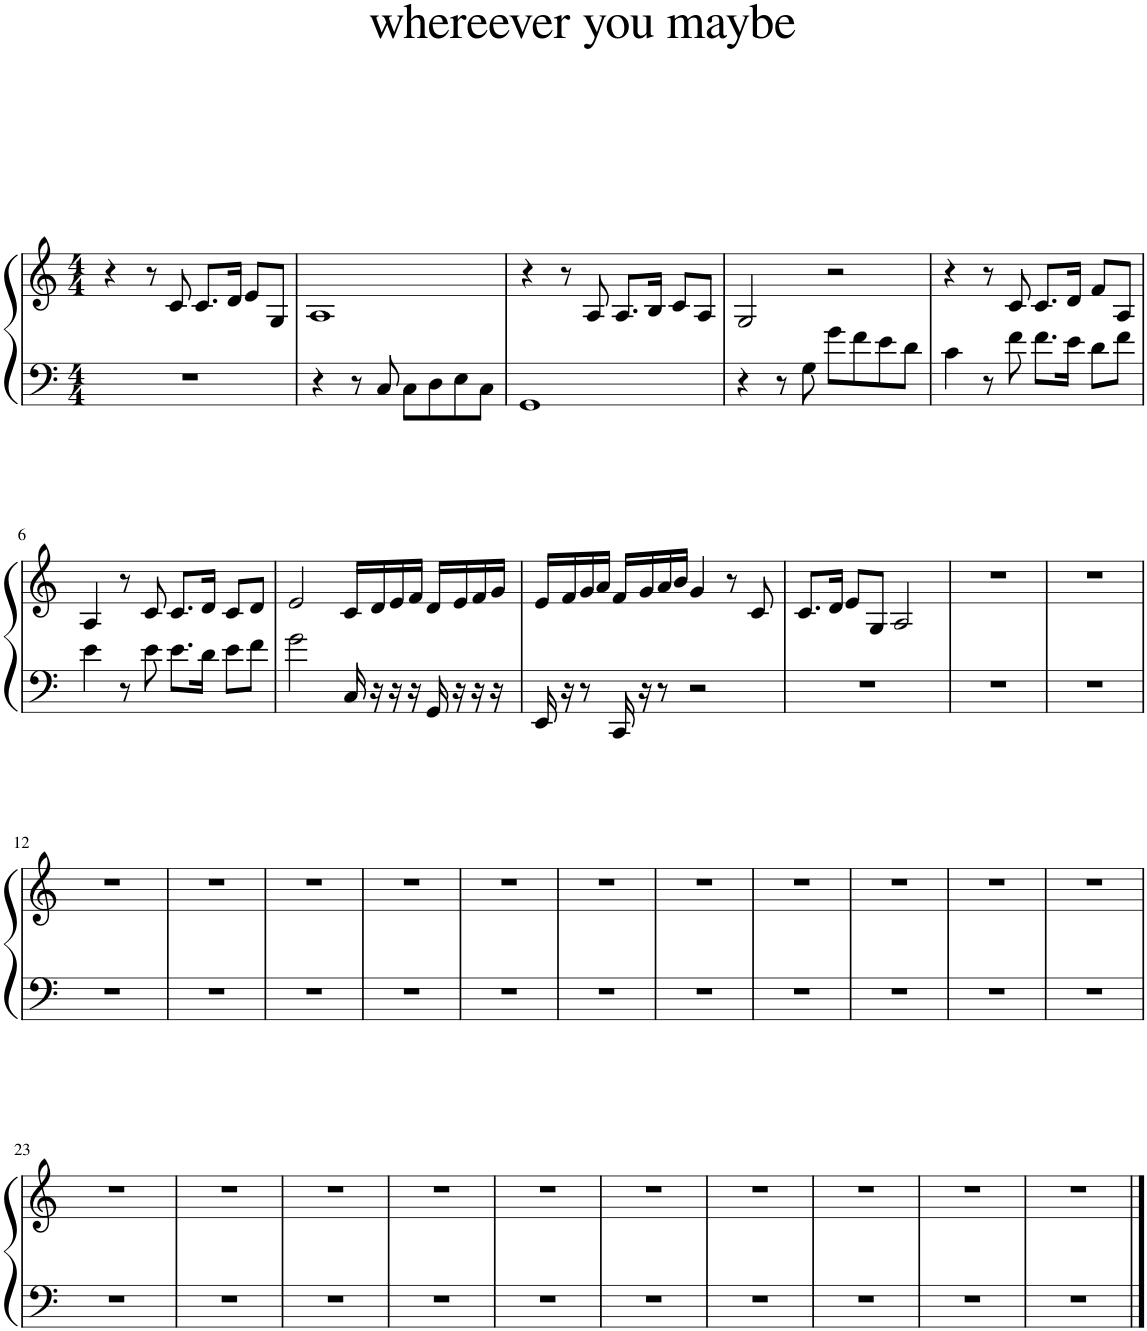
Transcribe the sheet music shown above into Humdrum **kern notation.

**kern	**kern
*part1	*part1
*staff2	*staff1
*I"Piano	*
*I'Pno.	*
*clefF4	*clefG2
*k[]	*k[]
*M4/4	*M4/4
=1	=1
1r	4r
.	8r
.	8c/
.	8.c/L
.	16d/Jk
.	8e/L
.	8G/J
=2	=2
4r	1A
8r	.
8C/	.
8C\L	.
8D\	.
8E\	.
8C\J	.
=3	=3
1GG	4r
.	8r
.	8A/
.	8.A/L
.	16B/Jk
.	8c/L
.	8A/J
=4	=4
4r	2G/
8r	.
8G\	.
8g\L	2r
8f\	.
8e\	.
8d\J	.
=5	=5
4c\	4r
8r	8r
8f\	8c/
8.f\L	8.c/L
16e\Jk	16d/Jk
8d\L	8f/L
8f\J	8A/J
!!LO:LB:g=z
=6	=6
4e\	4A/
8r	8r
8e\	8c/
8.e\L	8.c/L
16d\Jk	16d/Jk
8e\L	8c/L
8f\J	8d/J
=7	=7
2g\	2e/
16C/	16c/LL
16r	16d/
16r	16e/
16r	16f/JJ
16GG/	16d/LL
16r	16e/
16r	16f/
16r	16g/JJ
=8	=8
16EE/	16e/LL
16r	16f/
8r	16g/
.	16a/JJ
16CC/	16f/LL
16r	16g/
8r	16a/
.	16b/JJ
2r	4g/
.	8r
.	8c/
=9	=9
1r	8.c/L
.	16d/Jk
.	8e/L
.	8G/J
.	2A/
=10	=10
1r	1r
=11	=11
1r	1r
!!LO:LB:g=z
=12	=12
1r	1r
=13	=13
1r	1r
=14	=14
1r	1r
=15	=15
1r	1r
=16	=16
1r	1r
=17	=17
1r	1r
=18	=18
1r	1r
=19	=19
1r	1r
=20	=20
1r	1r
=21	=21
1r	1r
=22	=22
1r	1r
!!LO:LB:g=z
=23	=23
1r	1r
=24	=24
1r	1r
=25	=25
1r	1r
=26	=26
1r	1r
=27	=27
1r	1r
=28	=28
1r	1r
=29	=29
1r	1r
=30	=30
1r	1r
=31	=31
1r	1r
=32	=32
1r	1r
==	==
*-	*-
